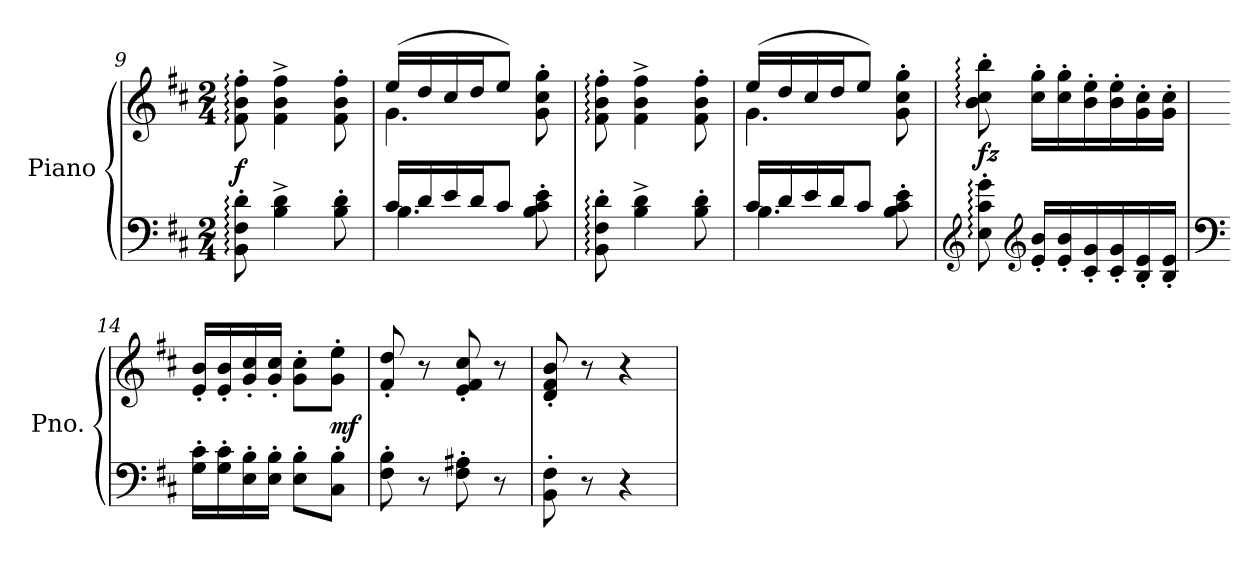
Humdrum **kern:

**kern	**kern	**dynam
*part1	*part1	*part1
*staff2	*staff1	*staff1/2
*I"Piano	*	*
*I'Pno.	*	*
*clefF4	*clefG2	*
*k[f#c#]	*k[f#c#]	*
*M2/4	*M2/4	*
=9	=9	=9
!	!	!LO:DY:a=2
8BB\:' 8F#\:' 8d\:'	8f#\:' 8b\:' 8ff#\:'	f
4B\^ 4d\^	4f#\^ 4b\^ 4ff#\^	.
8B\' 8d\'	8f#\' 8b\' 8ff#\'	.
=10	=10	=10
*^	*^	*
16c#/LL	4.B\	(>16ee/LL	4.g\	.
16d/	.	16dd/	.	.
16e/	.	16cc#/	.	.
16d/J	.	16dd/J	.	.
8c#/J	.	8ee/J)	.	.
8B\' 8c#\' 8e\'	8ryy	8g\' 8cc#\' 8gg\'	8ryy	.
*v	*v	*	*	*
*	*v	*v	*
!!LO:LB:g=z
=11	=11	=11
8BB\:' 8F#\:' 8d\:'	8f#\:' 8b\:' 8ff#\:'	.
4B\^ 4d\^	4f#\^ 4b\^ 4ff#\^	.
8B\' 8d\'	8f#\' 8b\' 8ff#\'	.
=12	=12	=12
*^	*^	*
16c#/LL	4.B\	(>16ee/LL	4.g\	.
16d/	.	16dd/	.	.
16e/	.	16cc#/	.	.
16d/J	.	16dd/J	.	.
8c#/J	.	8ee/J)	.	.
8B\' 8c#\' 8e\'	8ryy	8g\' 8cc#\' 8gg\'	8ryy	.
=13	=13	=13	=13	=13
!	!	!	!	!LO:DY:a=2
*v	*v	*	*	*
*	*v	*v	*
8E\:' 8c#\:' 8g\:'	8b\:' 8cc#\:' 8bb\:'	fz
*clefG2	*	*
16e/' 16b/'LL	16cc#\' 16gg\'LL	.
16e/' 16b/'	16cc#\' 16gg\'	.
16c#/' 16g/'	16b\' 16ee\'	.
16c#/' 16g/'	16b\' 16ee\'	.
16B/' 16e/'	16g\' 16cc#\'	.
16B/' 16e/'JJ	16g\' 16cc#\'JJ	.
=14	=14	=14
*clefF4	*	*
16G\' 16c#\'LL	16e/' 16b/'LL	.
16G\' 16c#\'	16e/' 16b/'	.
16E\' 16B\'	16g/' 16cc#/'	.
16E\' 16B\'JJ	16g/' 16cc#/'JJ	.
8E\' 8B\'L	8g\' 8cc#\'L	.
!	!	!LO:DY:a=2
8C#\' 8B\'J	8g\' 8ee\'J	mf
=15	=15	=15
8F#\' 8B\'	8f#/' 8dd/'	.
8r	8r	.
8F#\' 8A#X\'	8e/' 8f#/' 8cc#/'	.
8r	8r	.
=16	=16	=16
8BB\' 8F#\'	8d/' 8f#/' 8b/'	.
8r	8r	.
4r	4r	.
=	=	=
*-	*-	*-
